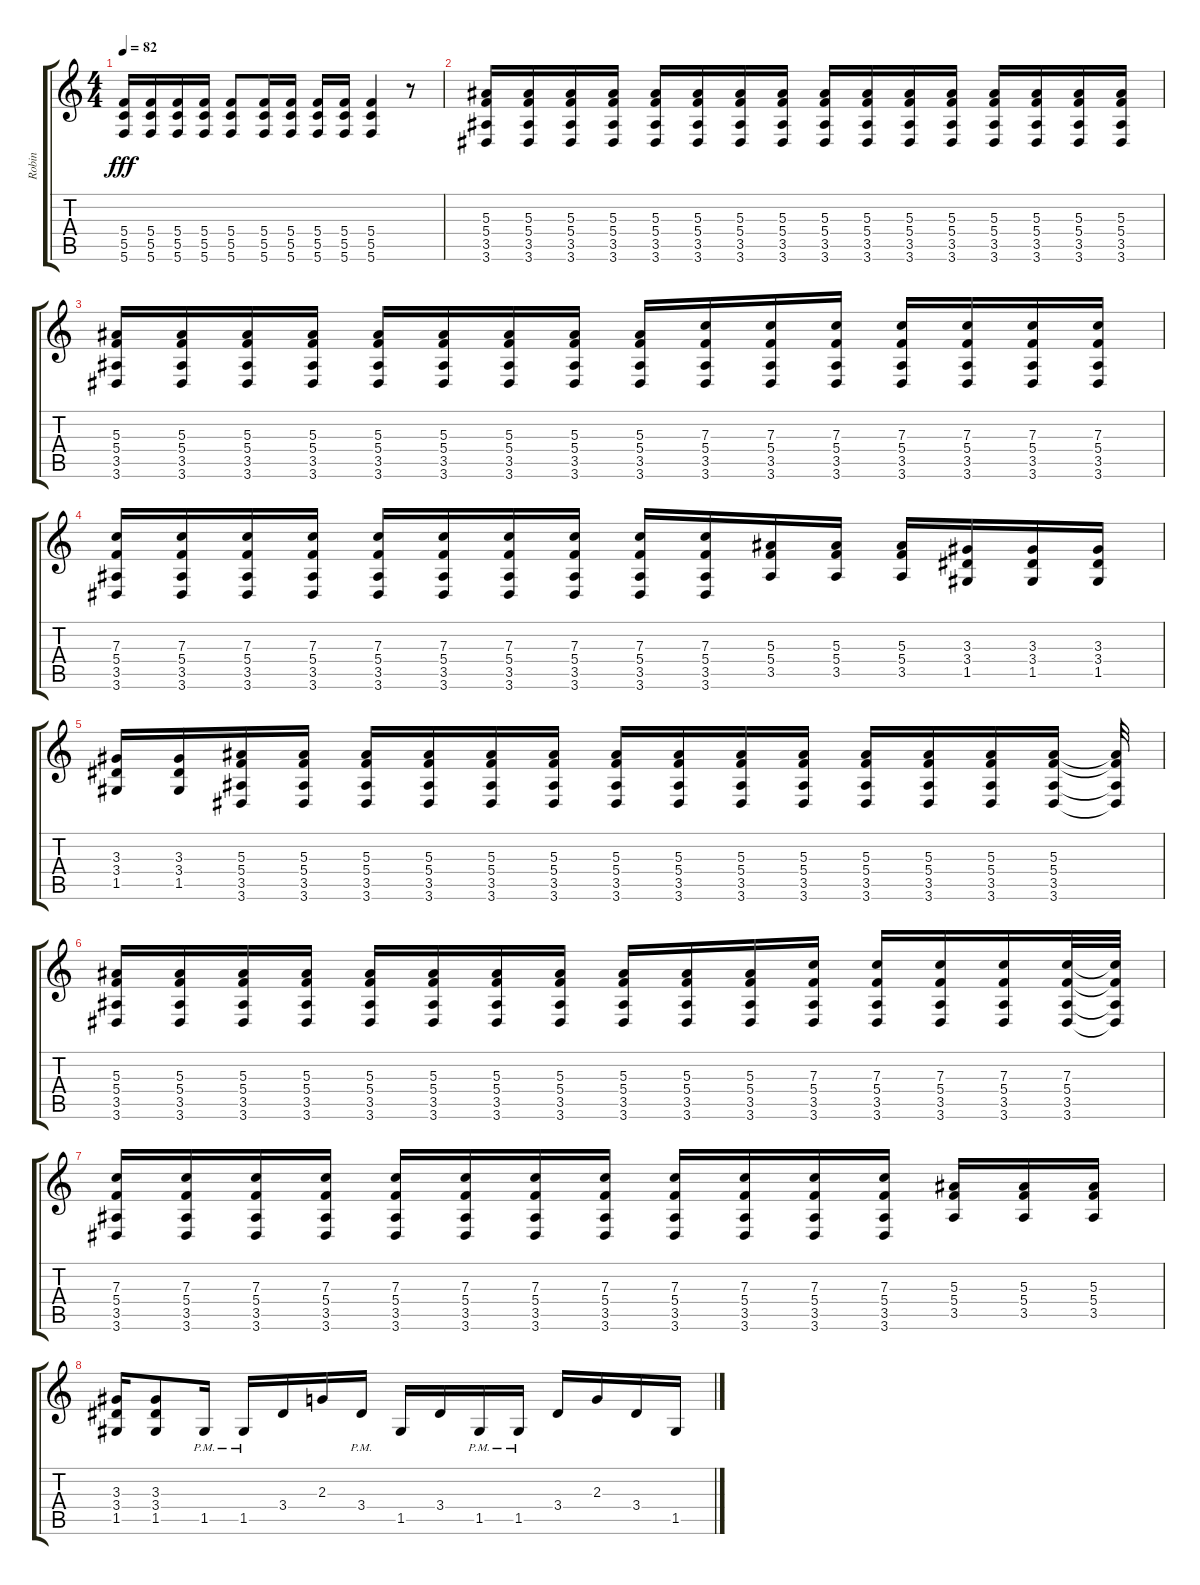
\track ("Robin" "Robin") {instrument distortionguitar}
\staff {score tabs}
\tuning (D4 A3 F3 C3 G2 C2) {hide}
\ts (4 4)
\tempo 82
\clef g2
\ks c
(5.4 5.5 5.6).16{dy fff} (5.4 5.5 5.6).16 (5.4 5.5 5.6).16 (5.4 5.5 5.6).16 (5.4 5.5 5.6).8 (5.4 5.5 5.6).16 (5.4 5.5 5.6).16 (5.4 5.5 5.6).16 (5.4 5.5 5.6).16 (5.4 5.5 5.6).4 r.8 |
(5.3 5.4 3.5 3.6).16 (5.3 5.4 3.5 3.6).16 (5.3 5.4 3.5 3.6).16 (5.3 5.4 3.5 3.6).16 (5.3 5.4 3.5 3.6).16 (5.3 5.4 3.5 3.6).16 (5.3 5.4 3.5 3.6).16 (5.3 5.4 3.5 3.6).16 (5.3 5.4 3.5 3.6).16 (5.3 5.4 3.5 3.6).16 (5.3 5.4 3.5 3.6).16 (5.3 5.4 3.5 3.6).16 (5.3 5.4 3.5 3.6).16 (5.3 5.4 3.5 3.6).16 (5.3 5.4 3.5 3.6).16 (5.3 5.4 3.5 3.6).16 |
(5.3 5.4 3.5 3.6).16 (5.3 5.4 3.5 3.6).16 (5.3 5.4 3.5 3.6).16 (5.3 5.4 3.5 3.6).16 (5.3 5.4 3.5 3.6).16 (5.3 5.4 3.5 3.6).16 (5.3 5.4 3.5 3.6).16 (5.3 5.4 3.5 3.6).16 (5.3 5.4 3.5 3.6).16 (7.3 5.4 3.5 3.6).16 (7.3 5.4 3.5 3.6).16 (7.3 5.4 3.5 3.6).16 (7.3 5.4 3.5 3.6).16 (7.3 5.4 3.5 3.6).16 (7.3 5.4 3.5 3.6).16 (7.3 5.4 3.5 3.6).16 |
(7.3 5.4 3.5 3.6).16 (7.3 5.4 3.5 3.6).16 (7.3 5.4 3.5 3.6).16 (7.3 5.4 3.5 3.6).16 (7.3 5.4 3.5 3.6).16 (7.3 5.4 3.5 3.6).16 (7.3 5.4 3.5 3.6).16 (7.3 5.4 3.5 3.6).16 (7.3 5.4 3.5 3.6).16 (7.3 5.4 3.5 3.6).16 (5.3 5.4 3.5).16 (5.3 5.4 3.5).16 (5.3 5.4 3.5).16 (3.3 3.4 1.5).16 (3.3 3.4 1.5).16 (3.3 3.4 1.5).16 |
(3.3 3.4 1.5).16 (3.3 3.4 1.5).16 (5.3 5.4 3.5 3.6).16 (5.3 5.4 3.5 3.6).16 (5.3 5.4 3.5 3.6).16 (5.3 5.4 3.5 3.6).16 (5.3 5.4 3.5 3.6).16 (5.3 5.4 3.5 3.6).16 (5.3 5.4 3.5 3.6).16 (5.3 5.4 3.5 3.6).16 (5.3 5.4 3.5 3.6).16 (5.3 5.4 3.5 3.6).16 (5.3 5.4 3.5 3.6).16 (5.3 5.4 3.5 3.6).16 (5.3 5.4 3.5 3.6).16 (5.3 5.4 3.5 3.6).16 (5.3{t} 5.4{t} 3.5{t} 3.6{t}).32 |
(5.3 5.4 3.5 3.6).16 (5.3 5.4 3.5 3.6).16 (5.3 5.4 3.5 3.6).16 (5.3 5.4 3.5 3.6).16 (5.3 5.4 3.5 3.6).16 (5.3 5.4 3.5 3.6).16 (5.3 5.4 3.5 3.6).16 (5.3 5.4 3.5 3.6).16 (5.3 5.4 3.5 3.6).16 (5.3 5.4 3.5 3.6).16 (5.3 5.4 3.5 3.6).16 (7.3 5.4 3.5 3.6).16 (7.3 5.4 3.5 3.6).16 (7.3 5.4 3.5 3.6).16 (7.3 5.4 3.5 3.6).16 (7.3 5.4 3.5 3.6).32 (7.3{t} 5.4{t} 3.5{t} 3.6{t}).32 |
(7.3 5.4 3.5 3.6).16 (7.3 5.4 3.5 3.6).16 (7.3 5.4 3.5 3.6).16 (7.3 5.4 3.5 3.6).16 (7.3 5.4 3.5 3.6).16 (7.3 5.4 3.5 3.6).16 (7.3 5.4 3.5 3.6).16 (7.3 5.4 3.5 3.6).16 (7.3 5.4 3.5 3.6).16 (7.3 5.4 3.5 3.6).16 (7.3 5.4 3.5 3.6).16 (7.3 5.4 3.5 3.6).16 (5.3 5.4 3.5).16 (5.3 5.4 3.5).16 (5.3 5.4 3.5).16 |
(3.3 3.4 1.5).16 (3.3 3.4 1.5).8 1.5{pm}.16 1.5{pm}.16 3.4.16 2.3.16 3.4{pm}.16 1.5.16 3.4.16 1.5{pm}.16 1.5{pm}.16 3.4.16 2.3.16 3.4.16 1.5.16
